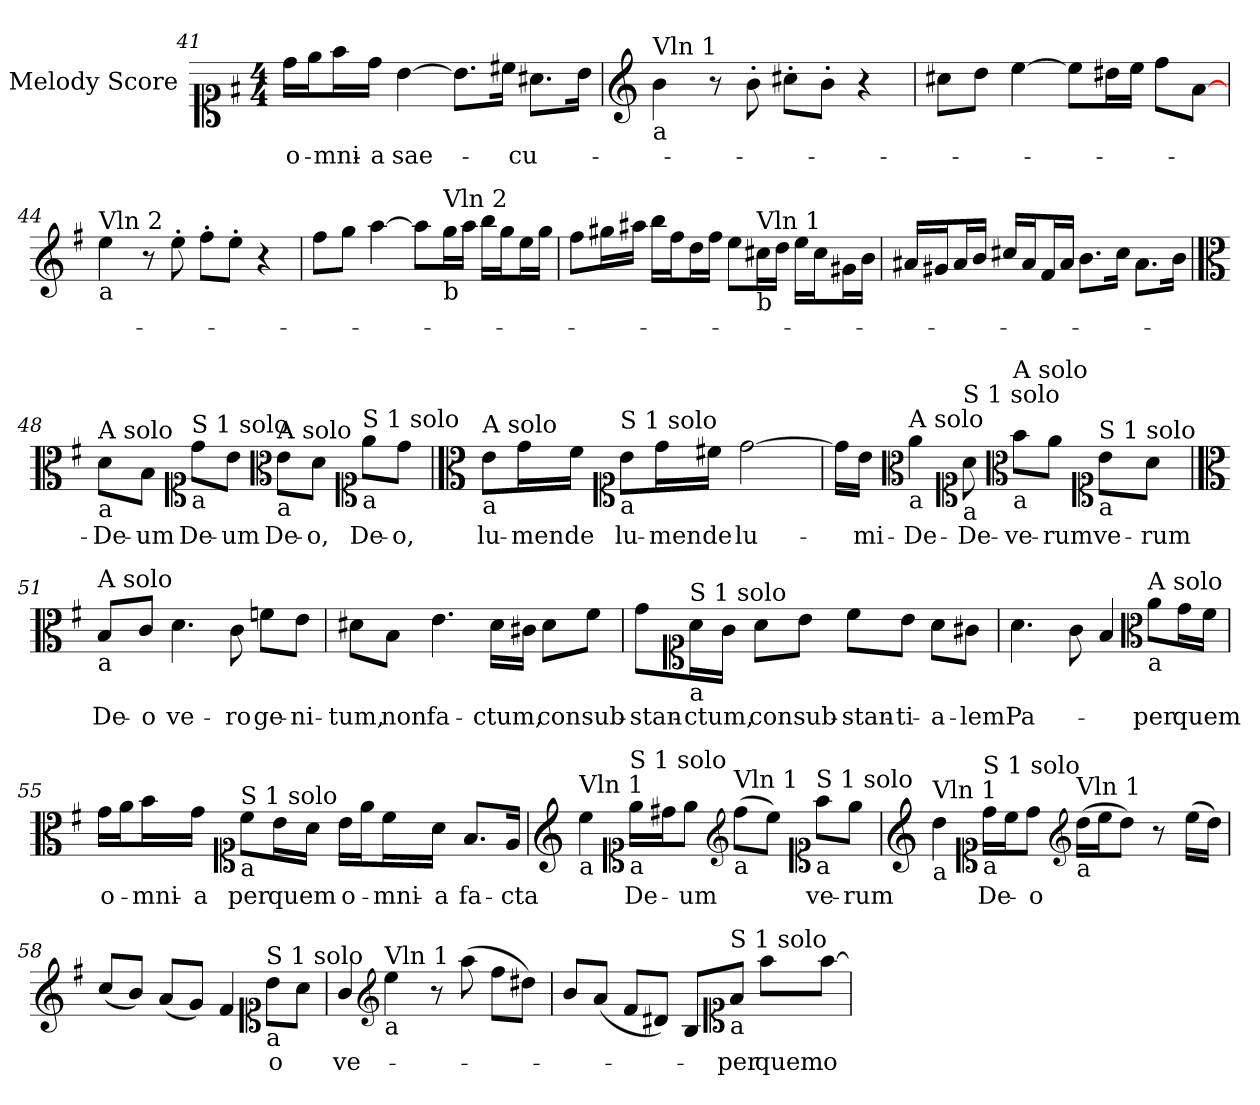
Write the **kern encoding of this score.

**kern	**text
*part1	*part1
*staff1	*staff1
*I"Melody Score	*
*clefC1	*
*k[f#]	*
*M4/4	*
=41	=41
!	!LO:LY:b
16dd\LL	o-
16ee\J	.
!	!LO:LY:b
16ff#\L	-mni-
!	!LO:LY:b
16dd\JJ	-a
!	!LO:LY:b
[4b\	sae-
8.b\L]	.
16cc#X\Jk	.
!	!LO:LY:b
8.a#X\L	-cu-
16b\Jk	.
=42	=42
*clefG2	*
!LO:TX:a:t=Vln 1	!
!LO:TX:b:t=a	!
4b\	.
8r	.
8b'\	.
8cc#X'\L	.
8b'\J	.
4r	.
=43	=43
8cc#X\L	.
8dd\J	.
[4ee\	.
8ee\L]	.
16dd#X\L	.
16ee\JJ	.
8ff#\L	.
[8a\J	.
=44	=44
!LO:TX:a:t=Vln 2	!
!LO:TX:b:t=a	!
4ee\	.
8r	.
8ee'\	.
8ff#'\L	.
8ee'\J	.
4r	.
=45	=45
8ff#\L	.
8gg\J	.
[4aa\	.
8aa\L]	.
!LO:TX:a:t=Vln 2	!
!LO:TX:b:t=b	!
16gg\L	.
16aa\JJ	.
16bb\LL	.
16gg\J	.
16ee\L	.
16gg\JJ	.
=46	=46
8ff#\L	.
16gg#X\L	.
16aa#X\JJ	.
16bb\LL	.
16ff#\J	.
16dd\L	.
16ff#\JJ	.
8ee\L	.
!LO:TX:a:t=Vln 1	!
!LO:TX:b:t=b	!
16cc#\L	.
16dd\JJ	.
16ee\LL	.
16cc#\J	.
16g#X\L	.
16b\JJ	.
=47	=47
16a#X/LL	.
16g#X/J	.
16a#/L	.
16b/JJ	.
16cc#X/LL	.
16a#/J	.
16f#/L	.
16a#/JJ	.
8.b\L	.
16cc#\Jk	.
8.a#\L	.
16b\Jk	.
=48	=48
*clefC3	*
!LO:TX:a:t=A solo	!
!LO:TX:b:t=a	!
!	!LO:LY:b
8d\L	De-
!	!LO:LY:b
8B\J	-um
*clefC1	*
!LO:TX:a:t=S 1 solo	!
!LO:TX:b:t=a	!
!	!LO:LY:b
8dd\L	De-
!	!LO:LY:b
8b\J	-um
*clefC3	*
!LO:TX:a:t=A solo	!
!LO:TX:b:t=a	!
!	!LO:LY:b
8e\L	De-
!	!LO:LY:b
8d\J	-o,
*clefC1	*
!LO:TX:a:t=S 1 solo	!
!LO:TX:b:t=a	!
!	!LO:LY:b
8ee\L	De-
!	!LO:LY:b
8dd\J	-o,
=49	=49
*clefC3	*
!LO:TX:a:t=A solo	!
!LO:TX:b:t=a	!
!	!LO:LY:b
8e\L	lu-
!	!LO:LY:b
16g\L	-men
!	!LO:LY:b
16f#\JJ	de
*clefC1	*
!LO:TX:a:t=S 1 solo	!
!LO:TX:b:t=a	!
!	!LO:LY:b
8b\L	lu-
!	!LO:LY:b
16dd\L	-men
!	!LO:LY:b
16cc#X\JJ	de
!	!LO:LY:b
[2dd\	lu-
=50	=50
16dd\LL]	.
!	!LO:LY:b
16b\JJ	-mi-
*clefC3	*
!LO:TX:a:t=A solo	!
!LO:TX:b:t=a	!
!	!LO:LY:b
4a\	De-
*clefC1	*
!LO:TX:a:t=S 1 solo	!
!LO:TX:b:t=a	!
!	!LO:LY:b
8a\	De-
*clefC3	*
!LO:TX:a:t=A solo	!
!LO:TX:b:t=a	!
!	!LO:LY:b
8b\L	ve-
!	!LO:LY:b
8a\J	-rum
*clefC1	*
!LO:TX:a:t=S 1 solo	!
!LO:TX:b:t=a	!
!	!LO:LY:b
8b\L	ve-
!	!LO:LY:b
8a\J	-rum
=51	=51
*clefC3	*
!LO:TX:a:t=A solo	!
!LO:TX:b:t=a	!
!	!LO:LY:b
8B/L	De-
!	!LO:LY:b
8c/J	-o
!	!LO:LY:b
4.d\	ve-
!	!LO:LY:b
8c\	-ro
!	!LO:LY:b
8fn\L	ge-
!	!LO:LY:b
8e\J	-ni-
=52	=52
!	!LO:LY:b
8d#X\L	-tum,
!	!LO:LY:b
8B\J	non
!	!LO:LY:b
4.e\	fa-
!	!LO:LY:b
16d#\LL	-ctum,
16c#X\JJ	.
!	!LO:LY:b
8d#\L	con
!	!LO:LY:b
8f#\J	sub-
=53	=53
!	!LO:LY:b
8g\L	-stan-
*clefC1	*
!LO:TX:a:t=S 1 solo	!
!LO:TX:b:t=a	!
!	!LO:LY:b
16a\L	-ctum,
16g\JJ	.
!	!LO:LY:b
8a\L	con
!	!LO:LY:b
8b\J	sub-
!	!LO:LY:b
8cc\L	-stan-
!	!LO:LY:b
8b\J	-ti-
!	!LO:LY:b
8a\L	-a-
!	!LO:LY:b
8g#X\J	-lem
=54	=54
!	!LO:LY:b
4.a\	Pa-
8g\	.
4f#/	.
*clefC3	*
!LO:TX:a:t=A solo	!
!LO:TX:b:t=a	!
!	!LO:LY:b
8a\L	per
!	!LO:LY:b
16g\L	quem
16f#\JJ	.
=55	=55
!	!LO:LY:b
16g\LL	o-
16a\J	.
!	!LO:LY:b
16b\L	-mni-
!	!LO:LY:b
16g\JJ	-a
*clefC1	*
!LO:TX:a:t=S 1 solo	!
!LO:TX:b:t=a	!
!	!LO:LY:b
8cc\L	per
!	!LO:LY:b
16b\L	quem
16a\JJ	.
!	!LO:LY:b
16b\LL	o-
16ee\J	.
!	!LO:LY:b
16cc\L	-mni-
!	!LO:LY:b
16a\JJ	-a
!	!LO:LY:b
8.f#/L	fa-
!	!LO:LY:b
16e/Jk	-cta
=56	=56
*clefG2	*
!LO:TX:a:t=Vln 1	!
!LO:TX:b:t=a	!
4ee\	.
*clefC1	*
!LO:TX:a:t=S 1 solo	!
!LO:TX:b:t=a	!
!	!LO:LY:b
16ee\LL	De-
16dd#X\J	.
!	!LO:LY:b
8ee\J	-um
*clefG2	*
!LO:TX:a:t=Vln 1	!
!LO:TX:b:t=a	!
(8ff#\L	.
8ee\J)	.
*clefC1	*
!LO:TX:a:t=S 1 solo	!
!LO:TX:b:t=a	!
!	!LO:LY:b
8ff#\L	ve-
!	!LO:LY:b
8ee\J	-rum
=57	=57
*clefG2	*
!LO:TX:a:t=Vln 1	!
!LO:TX:b:t=a	!
4dd\	.
*clefC1	*
!LO:TX:a:t=S 1 solo	!
!LO:TX:b:t=a	!
!	!LO:LY:b
16dd\LL	De-
16cc\J	.
!	!LO:LY:b
8dd\J	-o
*clefG2	*
!LO:TX:a:t=Vln 1	!
!LO:TX:b:t=a	!
(16dd\LL	.
16ee\J	.
8dd\J)	.
8r	.
(16ee\LL	.
16dd\JJ)	.
=58	=58
(8cc/L	.
8b/J)	.
(8a/L	.
8g/J)	.
4f#/	.
*clefC1	*
!LO:TX:a:t=S 1 solo	!
!LO:TX:b:t=a	!
!	!LO:LY:b
8b\L	-o
8a\J	.
=59	=59
!	!LO:LY:b
4g/	ve-
*clefG2	*
!LO:TX:a:t=Vln 1	!
!LO:TX:b:t=a	!
4ee\	.
8r	.
(8aa\	.
8ff#\L	.
8dd#X\J)	.
=60	=60
8b/L	.
(8a/J	.
8f#/L	.
8d#X/J)	.
8B/L	.
*clefC1	*
!LO:TX:a:t=S 1 solo	!
!LO:TX:b:t=a	!
!	!LO:LY:b
8f#/J	per
!	!LO:LY:b
8ff#\L	quem
!	!LO:LY:b
[8ff#\J	o-
=	=
*-	*-
